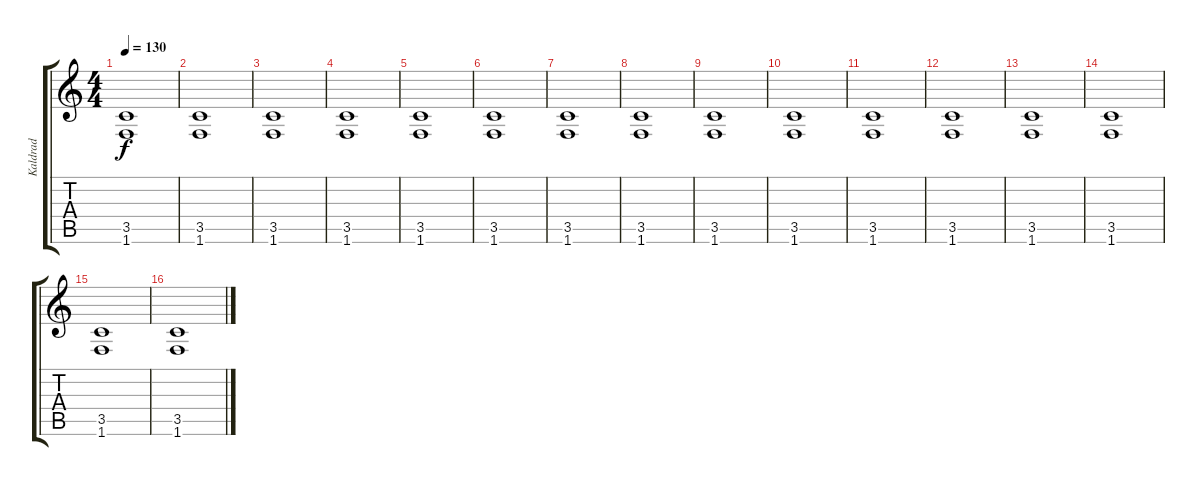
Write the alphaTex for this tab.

\track ("Kaldrad" "Kaldrad") {instrument distortionguitar}
\staff {score tabs}
\tuning (E4 B3 G3 D3 A2 E2) {hide}
\ts (4 4)
\tempo 130
\clef g2
\ks c
(3.5 1.6).1{dy f} |
(3.5 1.6).1 |
(3.5 1.6).1 |
(3.5 1.6).1 |
(3.5 1.6).1 |
(3.5 1.6).1 |
(3.5 1.6).1 |
(3.5 1.6).1 |
(3.5 1.6).1 |
(3.5 1.6).1 |
(3.5 1.6).1 |
(3.5 1.6).1 |
(3.5 1.6).1 |
(3.5 1.6).1 |
(3.5 1.6).1 |
(3.5 1.6).1
